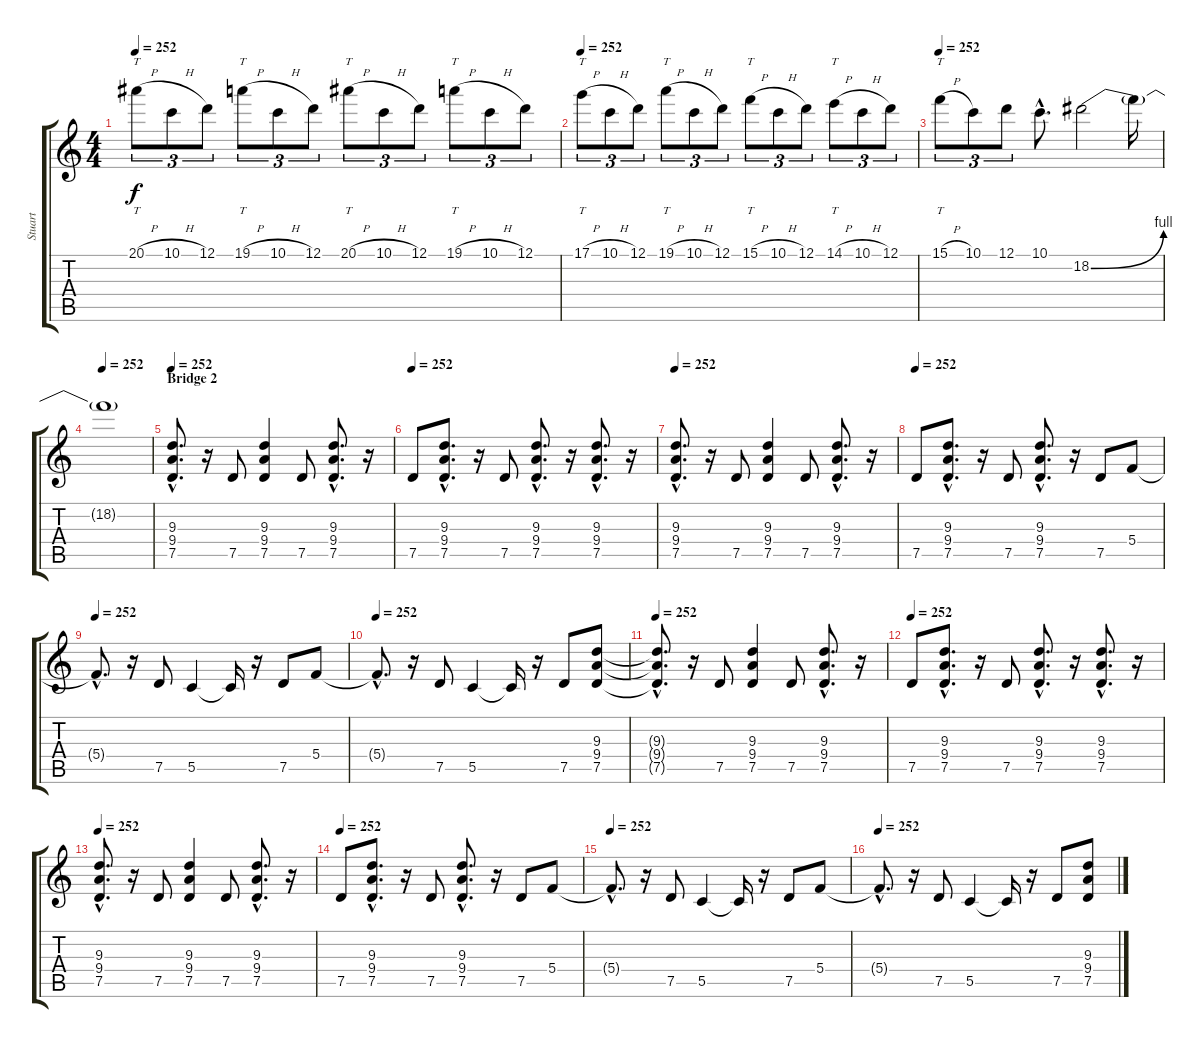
\track ("Stuart" "Stuart") {instrument distortionguitar}
\staff {score tabs}
\tuning (D4 A3 F3 C3 G2 D2) {hide}
\ts (4 4)
\tempo 252
\clef g2
\ks c
20.1{h}.8{tt tu (3 2) dy f} 10.1{h}.8{tu (3 2)} 12.1.8{tu (3 2)} 19.1{h}.8{tt tu (3 2)} 10.1{h}.8{tu (3 2)} 12.1.8{tu (3 2)} 20.1{h}.8{tt tu (3 2)} 10.1{h}.8{tu (3 2)} 12.1.8{tu (3 2)} 19.1{h}.8{tt tu (3 2)} 10.1{h}.8{tu (3 2)} 12.1.8{tu (3 2)} |
\tempo 252
17.1{h}.8{tt tu (3 2)} 10.1{h}.8{tu (3 2)} 12.1.8{tu (3 2)} 19.1{h}.8{tt tu (3 2)} 10.1{h}.8{tu (3 2)} 12.1.8{tu (3 2)} 15.1{h}.8{tt tu (3 2)} 10.1{h}.8{tu (3 2)} 12.1.8{tu (3 2)} 14.1{h}.8{tt tu (3 2)} 10.1{h}.8{tu (3 2)} 12.1.8{tu (3 2)} |
\tempo 252
15.1{h}.8{tt tu (3 2)} 10.1.8{tu (3 2)} 12.1.8{tu (3 2)} 10.1{hac}.8{d} 18.2{be (bend 0 0 60 4)}.2 18.2{t}.16 |
\tempo 252
18.2{t}.1 |
\section ("" "Bridge 2")
\tempo 252
(9.3{hac} 9.4{hac} 7.5{hac}).8{d} r.16 7.5.8 (9.3 9.4 7.5).4 7.5.8 (9.3{hac} 9.4{hac} 7.5{hac}).8{d} r.16 |
\tempo 252
7.5.8 (9.3{hac} 9.4{hac} 7.5{hac}).8{d} r.16 7.5.8 (9.3{hac} 9.4{hac} 7.5{hac}).8{d} r.16 (9.3{hac} 9.4{hac} 7.5{hac}).8{d} r.16 |
\tempo 252
(9.3{hac} 9.4{hac} 7.5{hac}).8{d} r.16 7.5.8 (9.3 9.4 7.5).4 7.5.8 (9.3{hac} 9.4{hac} 7.5{hac}).8{d} r.16 |
\tempo 252
7.5.8 (9.3{hac} 9.4{hac} 7.5{hac}).8{d} r.16 7.5.8 (9.3{hac} 9.4{hac} 7.5{hac}).8{d} r.16 7.5.8 5.4.8 |
\tempo 252
5.4{hac t}.8{d} r.16 7.5.8 5.5.4 5.5{t}.16 r.16 7.5.8 5.4.8 |
\tempo 252
5.4{hac t}.8{d} r.16 7.5.8 5.5.4 5.5{t}.16 r.16 7.5.8 (9.3 9.4 7.5).8 |
\tempo 252
(9.3{hac t} 9.4{hac t} 7.5{hac t}).8{d} r.16 7.5.8 (9.3 9.4 7.5).4 7.5.8 (9.3{hac} 9.4{hac} 7.5{hac}).8{d} r.16 |
\tempo 252
7.5.8 (9.3{hac} 9.4{hac} 7.5{hac}).8{d} r.16 7.5.8 (9.3{hac} 9.4{hac} 7.5{hac}).8{d} r.16 (9.3{hac} 9.4{hac} 7.5{hac}).8{d} r.16 |
\tempo 252
(9.3{hac} 9.4{hac} 7.5{hac}).8{d} r.16 7.5.8 (9.3 9.4 7.5).4 7.5.8 (9.3{hac} 9.4{hac} 7.5{hac}).8{d} r.16 |
\tempo 252
7.5.8 (9.3{hac} 9.4{hac} 7.5{hac}).8{d} r.16 7.5.8 (9.3{hac} 9.4{hac} 7.5{hac}).8{d} r.16 7.5.8 5.4.8 |
\tempo 252
5.4{hac t}.8{d} r.16 7.5.8 5.5.4 5.5{t}.16 r.16 7.5.8 5.4.8 |
\tempo 252
5.4{hac t}.8{d} r.16 7.5.8 5.5.4 5.5{t}.16 r.16 7.5.8 (9.3 9.4 7.5).8
